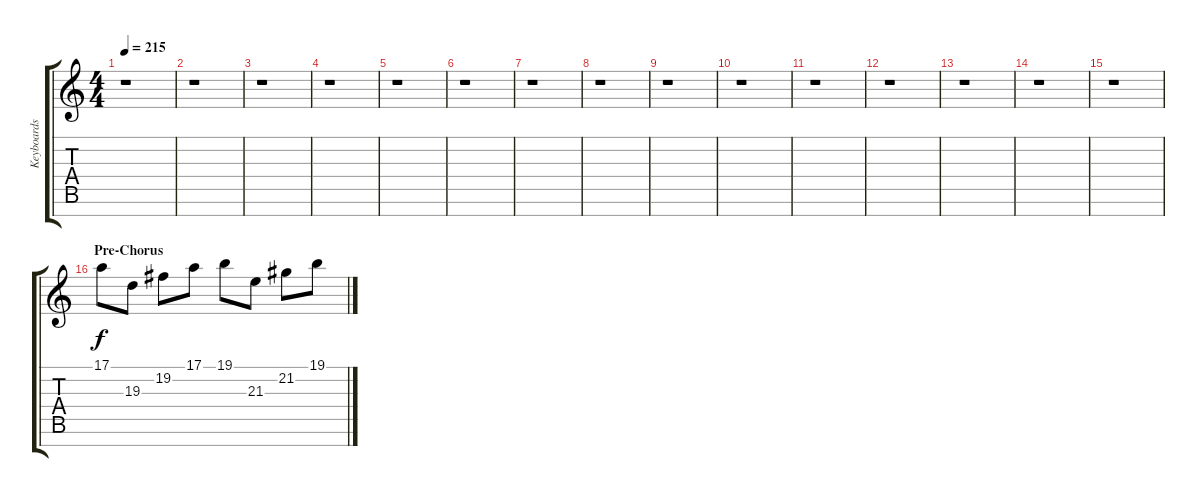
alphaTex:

\track ("Keyboards 3" "Keyboards ") {instrument musicbox}
\staff {score tabs}
\tuning (E4 B3 G3 D3 A2 E2 B1) {hide}
\ts (4 4)
\tempo 215
\clef g2
\ks c
r.1{dy f} |
r.1 |
r.1 |
r.1 |
r.1 |
r.1 |
r.1 |
r.1 |
r.1 |
r.1 |
r.1 |
r.1 |
r.1 |
r.1 |
r.1 |
\section ("" "Pre-Chorus")
17.1.8 19.3.8 19.2.8 17.1.8 19.1.8 21.3.8 21.2.8 19.1.8
